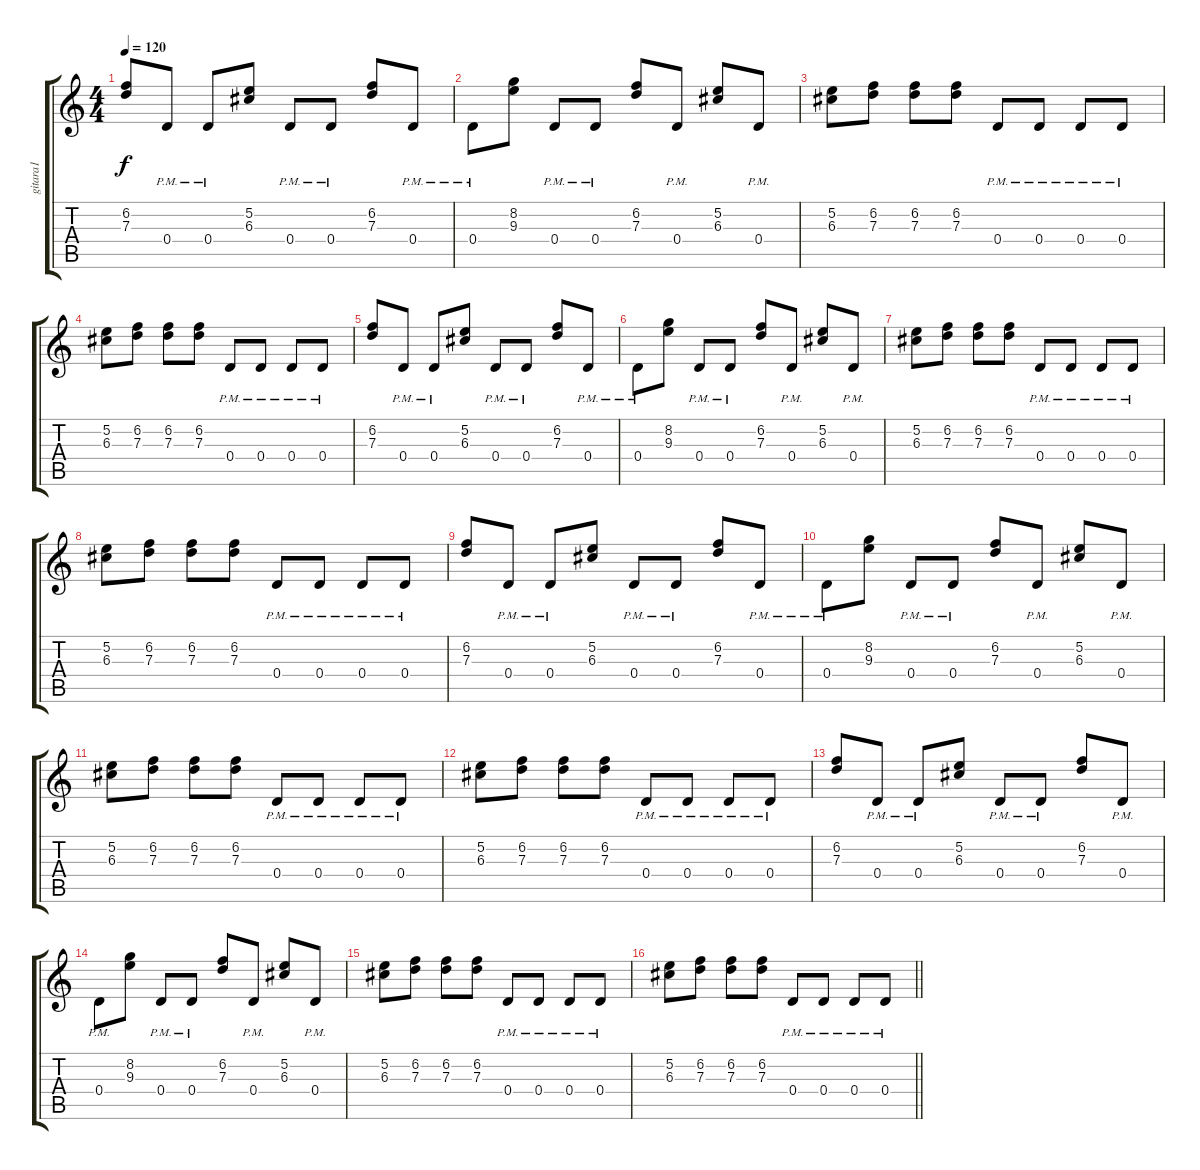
\track ("gitara1" "gitara1") {instrument distortionguitar}
\staff {score tabs}
\tuning (E4 B3 G3 D3 A2 E2) {hide}
\ts (4 4)
\tempo 120
\clef g2
\ks c
(6.2 7.3).8{dy f} 0.4{pm}.8 0.4{pm}.8 (5.2 6.3).8 0.4{pm}.8 0.4{pm}.8 (6.2 7.3).8 0.4{pm}.8 |
0.4{pm}.8 (8.2 9.3).8 0.4{pm}.8 0.4{pm}.8 (6.2 7.3).8 0.4{pm}.8 (5.2 6.3).8 0.4{pm}.8 |
(5.2 6.3).8 (6.2 7.3).8 (6.2 7.3).8 (6.2 7.3).8 0.4{pm}.8 0.4{pm}.8 0.4{pm}.8 0.4{pm}.8 |
(5.2 6.3).8 (6.2 7.3).8 (6.2 7.3).8 (6.2 7.3).8 0.4{pm}.8 0.4{pm}.8 0.4{pm}.8 0.4{pm}.8 |
(6.2 7.3).8 0.4{pm}.8 0.4{pm}.8 (5.2 6.3).8 0.4{pm}.8 0.4{pm}.8 (6.2 7.3).8 0.4{pm}.8 |
0.4{pm}.8 (8.2 9.3).8 0.4{pm}.8 0.4{pm}.8 (6.2 7.3).8 0.4{pm}.8 (5.2 6.3).8 0.4{pm}.8 |
(5.2 6.3).8 (6.2 7.3).8 (6.2 7.3).8 (6.2 7.3).8 0.4{pm}.8 0.4{pm}.8 0.4{pm}.8 0.4{pm}.8 |
(5.2 6.3).8 (6.2 7.3).8 (6.2 7.3).8 (6.2 7.3).8 0.4{pm}.8 0.4{pm}.8 0.4{pm}.8 0.4{pm}.8 |
(6.2 7.3).8 0.4{pm}.8 0.4{pm}.8 (5.2 6.3).8 0.4{pm}.8 0.4{pm}.8 (6.2 7.3).8 0.4{pm}.8 |
0.4{pm}.8 (8.2 9.3).8 0.4{pm}.8 0.4{pm}.8 (6.2 7.3).8 0.4{pm}.8 (5.2 6.3).8 0.4{pm}.8 |
(5.2 6.3).8 (6.2 7.3).8 (6.2 7.3).8 (6.2 7.3).8 0.4{pm}.8 0.4{pm}.8 0.4{pm}.8 0.4{pm}.8 |
(5.2 6.3).8 (6.2 7.3).8 (6.2 7.3).8 (6.2 7.3).8 0.4{pm}.8 0.4{pm}.8 0.4{pm}.8 0.4{pm}.8 |
(6.2 7.3).8 0.4{pm}.8 0.4{pm}.8 (5.2 6.3).8 0.4{pm}.8 0.4{pm}.8 (6.2 7.3).8 0.4{pm}.8 |
0.4{pm}.8 (8.2 9.3).8 0.4{pm}.8 0.4{pm}.8 (6.2 7.3).8 0.4{pm}.8 (5.2 6.3).8 0.4{pm}.8 |
(5.2 6.3).8 (6.2 7.3).8 (6.2 7.3).8 (6.2 7.3).8 0.4{pm}.8 0.4{pm}.8 0.4{pm}.8 0.4{pm}.8 |
\barLineRight lightlight
(5.2 6.3).8 (6.2 7.3).8 (6.2 7.3).8 (6.2 7.3).8 0.4{pm}.8 0.4{pm}.8 0.4{pm}.8 0.4{pm}.8
